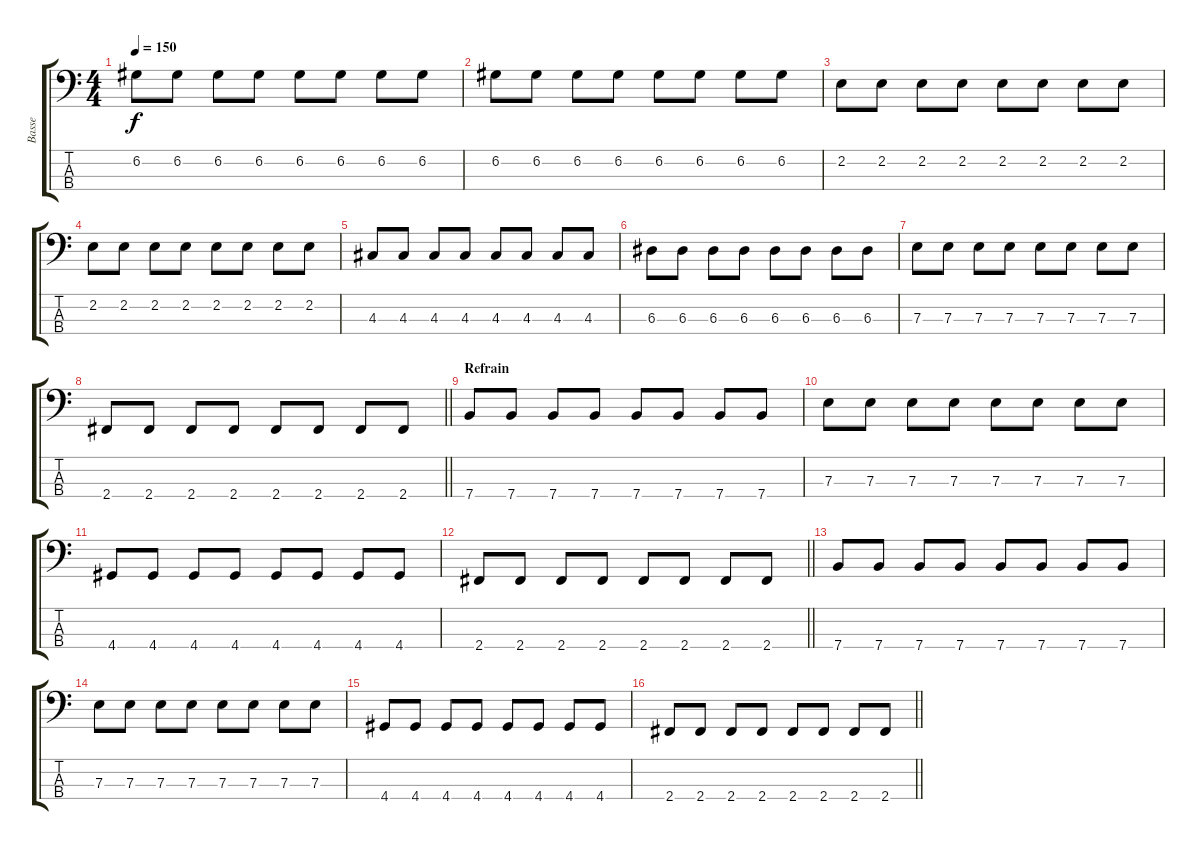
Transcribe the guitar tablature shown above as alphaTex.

\track ("Basse" "Basse") {instrument electricbassfinger}
\staff {score tabs}
\tuning (G2 D2 A1 E1) {hide}
\ts (4 4)
\tempo 150
\clef f4
\ks c
6.2.8{dy f} 6.2.8 6.2.8 6.2.8 6.2.8 6.2.8 6.2.8 6.2.8 |
6.2.8 6.2.8 6.2.8 6.2.8 6.2.8 6.2.8 6.2.8 6.2.8 |
2.2.8 2.2.8 2.2.8 2.2.8 2.2.8 2.2.8 2.2.8 2.2.8 |
2.2.8 2.2.8 2.2.8 2.2.8 2.2.8 2.2.8 2.2.8 2.2.8 |
4.3.8 4.3.8 4.3.8 4.3.8 4.3.8 4.3.8 4.3.8 4.3.8 |
6.3.8 6.3.8 6.3.8 6.3.8 6.3.8 6.3.8 6.3.8 6.3.8 |
7.3.8 7.3.8 7.3.8 7.3.8 7.3.8 7.3.8 7.3.8 7.3.8 |
\barLineRight lightlight
2.4.8 2.4.8 2.4.8 2.4.8 2.4.8 2.4.8 2.4.8 2.4.8 |
\section ("" "Refrain")
7.4.8 7.4.8 7.4.8 7.4.8 7.4.8 7.4.8 7.4.8 7.4.8 |
7.3.8 7.3.8 7.3.8 7.3.8 7.3.8 7.3.8 7.3.8 7.3.8 |
4.4.8 4.4.8 4.4.8 4.4.8 4.4.8 4.4.8 4.4.8 4.4.8 |
\barLineRight lightlight
2.4.8 2.4.8 2.4.8 2.4.8 2.4.8 2.4.8 2.4.8 2.4.8 |
7.4.8 7.4.8 7.4.8 7.4.8 7.4.8 7.4.8 7.4.8 7.4.8 |
7.3.8 7.3.8 7.3.8 7.3.8 7.3.8 7.3.8 7.3.8 7.3.8 |
4.4.8 4.4.8 4.4.8 4.4.8 4.4.8 4.4.8 4.4.8 4.4.8 |
\barLineRight lightlight
2.4.8 2.4.8 2.4.8 2.4.8 2.4.8 2.4.8 2.4.8 2.4.8
